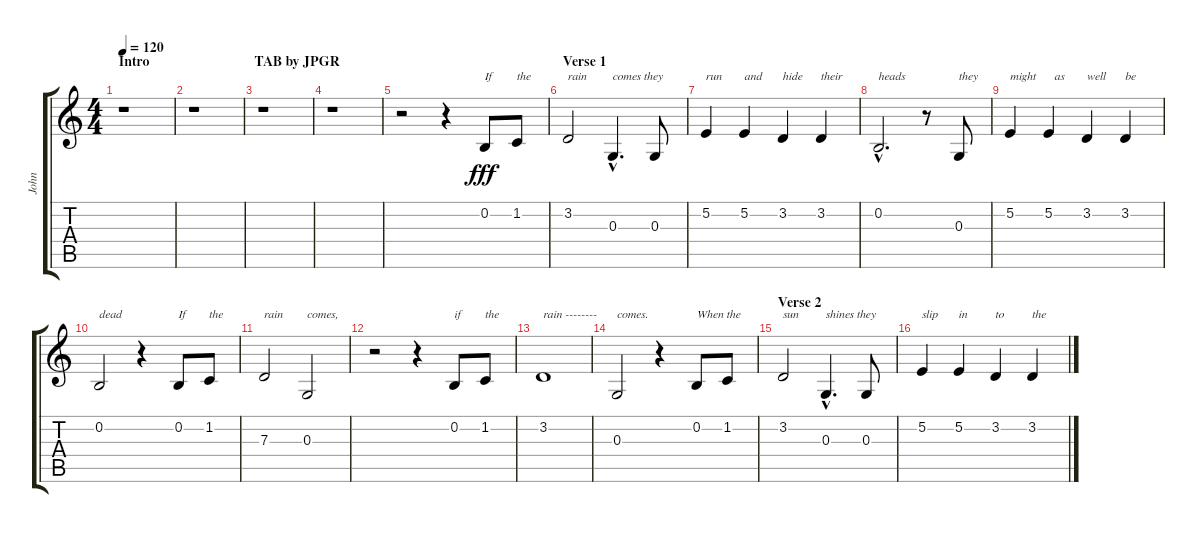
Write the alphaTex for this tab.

\track ("John" "John") {instrument synthbrass2}
\staff {score tabs}
\tuning (E4 B3 G3 D3 A2 E2) {hide}
\ts (4 4)
\section ("" "Intro                              TAB by JPGR")
\tempo 120
\clef g2
\ks c
r.1{dy fff instrument synthbrass2} |
r.1 |
r.1 |
r.1 |
r.2 r.4 0.2.8{txt "If"} 1.2.8{txt "the"} |
\section ("" "Verse 1")
3.2.2{txt "rain"} 0.3{hac}.4{d txt "comes they"} 0.3.8 |
5.2.4{txt "run"} 5.2.4{txt "and"} 3.2.4{txt "hide"} 3.2.4{txt "their"} |
0.2{hac}.2{d txt "heads"} r.8 0.3.8{txt "they"} |
5.2.4{txt "might"} 5.2.4{txt "  as"} 3.2.4{txt "well"} 3.2.4{txt "be"} |
0.2.2{txt "dead"} r.4 0.2.8{txt "If"} 1.2.8{txt "the"} |
7.3.2{txt "rain "} 0.3.2{txt "comes,"} |
r.2 r.4 0.2.8{txt "if"} 1.2.8{txt "the"} |
3.2.1{txt "rain --------"} |
0.3.2{txt "comes."} r.4 0.2.8{txt "When the"} 1.2.8{txt " "} |
\section ("" "Verse 2")
3.2.2{txt "sun"} 0.3{hac}.4{d txt "shines they"} 0.3.8 |
5.2.4{txt "slip"} 5.2.4{txt "in"} 3.2.4{txt "to"} 3.2.4{txt "the"}
